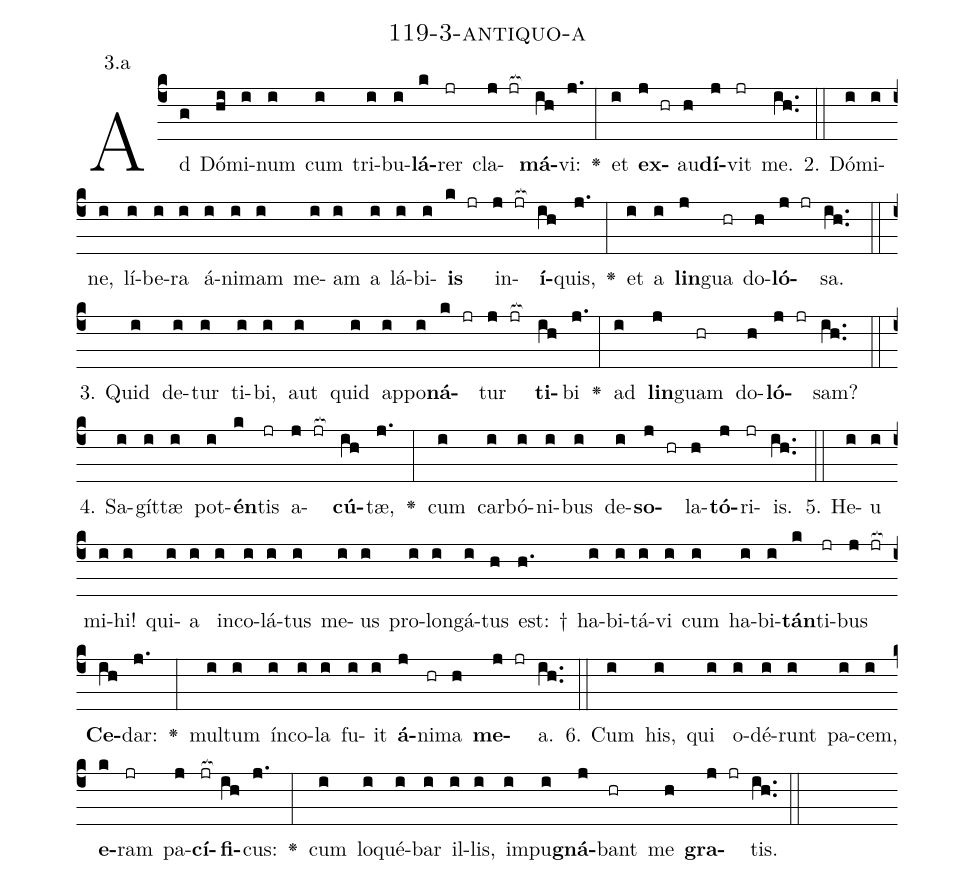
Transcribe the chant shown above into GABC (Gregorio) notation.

name: 119-3-antiquo-a;
annotation: 3.a;
%%
(c4)Ad(g) Dó(hi)mi(i)num(i) cum(i) tri(i)bu(i)<b>lá</b>(k)rer(jr) cla(j jr[ocb:1{])<b>má</b>(ih[ocb:0}])vi:(j.) <v>\greheightstar</v>(:) et(i) <b>ex</b>(j hr)au(h)<b>dí</b>(j)vit(jr) me.(ih..) (::)
2. Dó(i)mi(i)ne,(i) lí(i)be(i)ra(i) á(i)ni(i)mam(i) me(i)am(i) a(i) lá(i)bi(i)<b>is</b>(k jr) in(j jr[ocb:1{])<b>í</b>(ih[ocb:0}])quis,(j.) <v>\greheightstar</v>(:) et(i) a(i) <b>lin</b>(j)gua(hr) do(h)<b>ló</b>(j jr)sa.(ih..) (::)
3. Quid(i) de(i)tur(i) ti(i)bi,(i) aut(i) quid(i) ap(i)po(i)<b>ná</b>(k jr)tur(j jr[ocb:1{]) <b>ti</b>(ih[ocb:0}])bi(j.) <v>\greheightstar</v>(:) ad(i) <b>lin</b>(j)guam(hr) do(h)<b>ló</b>(j jr)sam?(ih..) (::)
4. Sa(i)gít(i)tæ(i) pot(i)<b>én</b>(k)tis(jr) a(j jr[ocb:1{])<b>cú</b>(ih[ocb:0}])tæ,(j.) <v>\greheightstar</v>(:) cum(i) car(i)bó(i)ni(i)bus(i) de(i)<b>so</b>(j hr)la(h)<b>tó</b>(j)ri(jr)is.(ih..) (::)
5. He(i)u(i) mi(i)hi!(i) qui(i)a(i) in(i)co(i)lá(i)tus(i) me(i)us(i) pro(i)lon(i)gá(i)tus(h) est: †(h.) ha(i)bi(i)tá(i)vi(i) cum(i) ha(i)bi(i)<b>tán</b>(k)ti(jr)bus(j jr[ocb:1{]) <b>Ce</b>(ih[ocb:0}])dar:(j.) <v>\greheightstar</v>(:) mul(i)tum(i) ín(i)co(i)la(i) fu(i)it(i) <b>á</b>(j)ni(hr)ma(h) <b>me</b>(j jr)a.(ih..) (::)
6. Cum(i) his,(i) qui(i) o(i)dé(i)runt(i) pa(i)cem,(i) <b>e</b>(k)ram(jr) pa(j)<b>cí</b>(jr[ocb:1{])<b>fi</b>(ih[ocb:0}])cus:(j.) <v>\greheightstar</v>(:) cum(i) lo(i)qué(i)bar(i) il(i)lis,(i) im(i)pu(i)<b>gná</b>(j)bant(hr) me(h) <b>gra</b>(j jr)tis.(ih..) (::)
